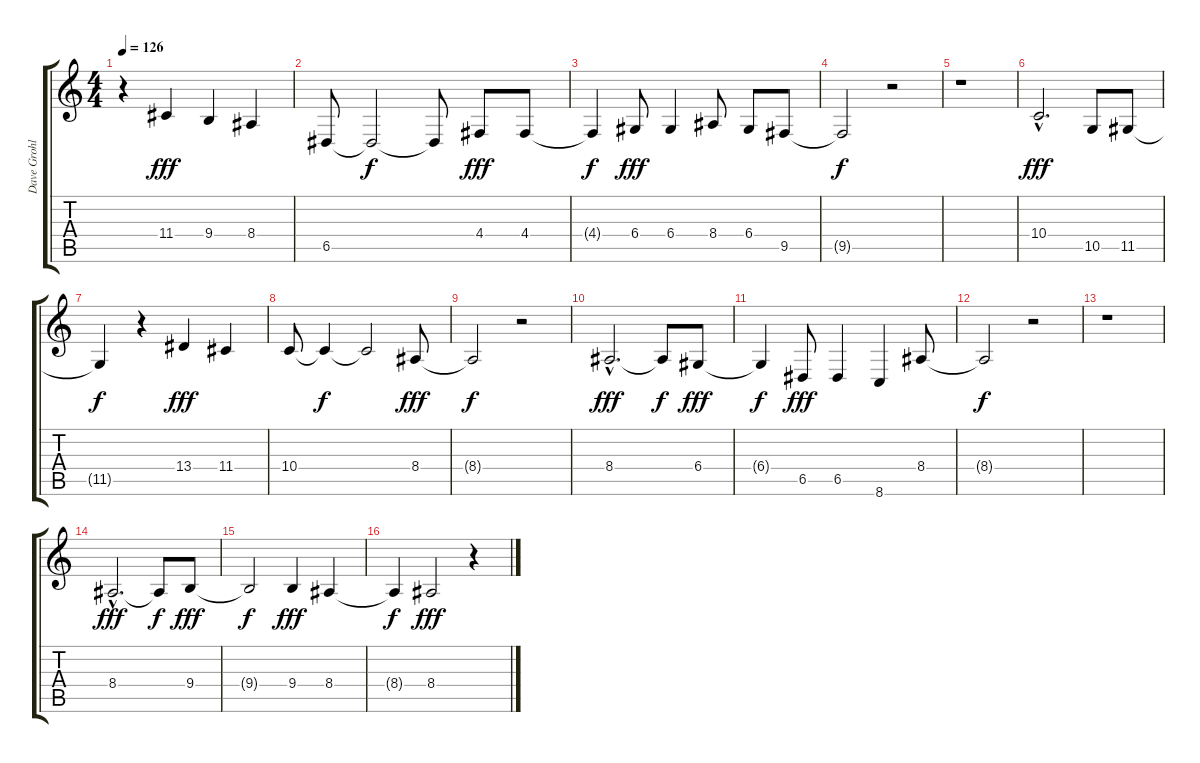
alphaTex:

\track ("Dave Grohl" "Dave Grohl") {instrument lead1square}
\staff {score tabs}
\tuning (E4 B3 G3 D3 A2 E2) {hide}
\ts (4 4)
\tempo 126
\clef g2
\ks c
r.4{dy fff} 11.4.4 9.4.4 8.4.4 |
6.5.8 6.5{t}.2{dy f} 6.5{t}.8 4.4.8{dy fff} 4.4.8 |
4.4{t}.4{dy f} 6.4.8{dy fff} 6.4.4 8.4.8 6.4.8 9.5.8 |
9.5{t}.2{dy f} r.2 |
r.1 |
10.4{hac}.2{d dy fff} 10.5.8 11.5.8 |
11.5{t}.4{dy f} r.4 13.4.4{dy fff} 11.4.4 |
10.4.8 10.4{t}.4{dy f} 10.4{t}.2 8.4.8{dy fff} |
8.4{t}.2{dy f} r.2 |
8.4{hac}.2{d dy fff} 8.4{t}.8{dy f} 6.4.8{dy fff} |
6.4{t}.4{dy f} 6.5.8{dy fff} 6.5.4 8.6.4 8.4.8 |
8.4{t}.2{dy f} r.2 |
r.1 |
8.4{hac}.2{d dy fff} 8.4{t}.8{dy f} 9.4.8{dy fff} |
9.4{t}.2{dy f} 9.4.4{dy fff} 8.4.4 |
8.4{t}.4{dy f} 8.4.2{dy fff} r.4
